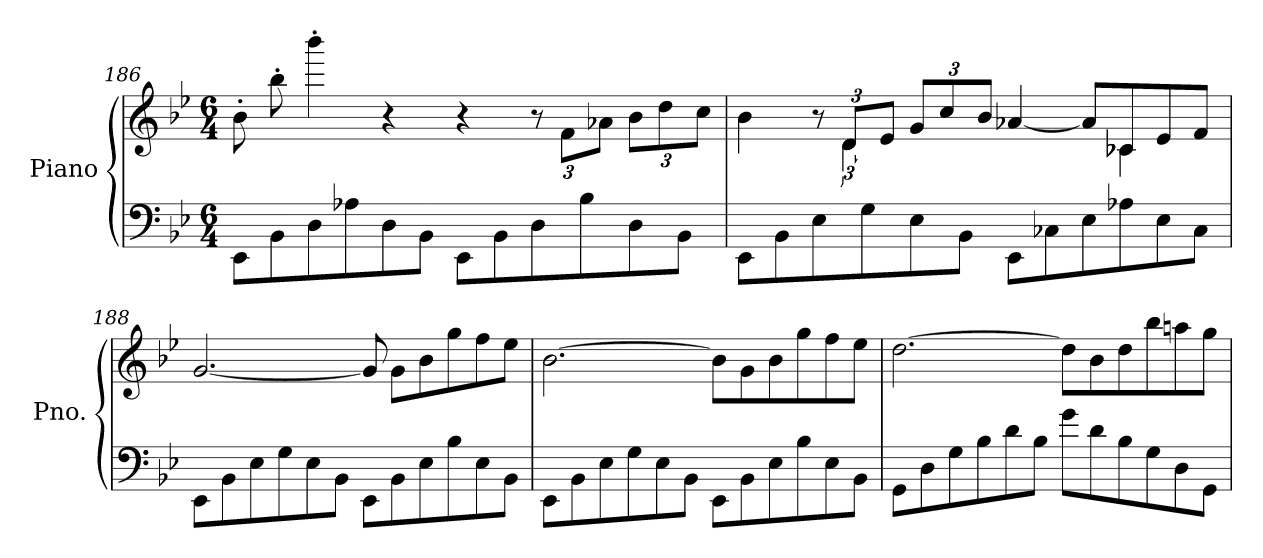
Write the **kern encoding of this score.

**kern	**kern
*part1	*part1
*staff2	*staff1
*I"Piano	*
*I'Pno.	*
*clefF4	*clefG2
*k[b-e-]	*k[b-e-]
*M6/4	*M6/4
=186	=186
8EE-\L	8b-'\
8BB-\	8bb-'\
8D\	4bbb-'\
8A-X\	.
8D\	4r
8BB-\J	.
8EE-\L	4r
8BB-\	.
*	*Xbrackettup
8D\	12r
.	12f\L
8B-\	.
.	12a-X\J
8D\	12b-\L
.	12dd\
8BB-\J	.
.	12cc\J
!!LO:LB:g=z
=187	=187
*	*^
8EE-\L	4b-\	4ryy
8BB-\	.	.
*	*	*brackettup
8E-\	12r	12ryy
.	12d/L	6d\
8G\	.	.
.	12e-/J	.
*	*Xbrackettup	*
8E-\	12g/L	8ryy
.	12cc/	.
*	*v	*v
8BB-\J	.
.	12b-/J
8EE-\L	[4a-X/
8C-X\	.
8E-\	8a-/L]
*	*^
8A-X\	8c-X/	4c-\
8E-\	8e-/	.
8C-\J	8f/J	8ryy
*	*v	*v
=188	=188
8EE-\L	[2.g/
8BB-\	.
8E-\	.
8G\	.
8E-\	.
8BB-\J	.
8EE-\L	8g/]
8BB-\	8g\L
8E-\	8b-\
8B-\	8gg\
8E-\	8ff\
8BB-\J	8ee-\J
=189	=189
8EE-\L	[2.b-\
8BB-\	.
8E-\	.
8G\	.
8E-\	.
8BB-\J	.
8EE-\L	8b-\L]
8BB-\	8g\
8E-\	8b-\
8B-\	8gg\
8E-\	8ff\
8BB-\J	8ee-\J
=190	=190
8GG\L	[2.dd\
8D\	.
8G\	.
8B-\	.
8d\	.
8B-\J	.
8g\L	8dd\L]
8d\	8b-\
8B-\	8dd\
8G\	8bb-\
8D\	8aan\
8GG\J	8gg\J
=	=
*-	*-
